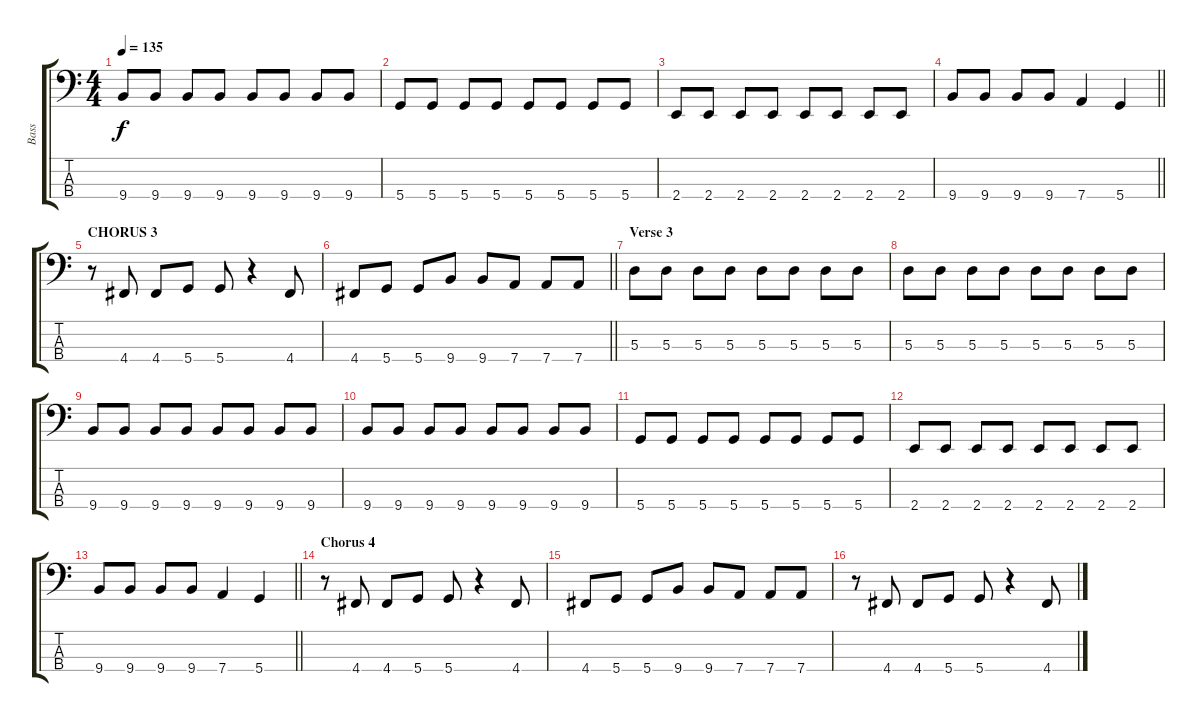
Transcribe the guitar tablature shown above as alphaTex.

\track ("Bass" "Bass") {instrument electricbasspick}
\staff {score tabs}
\tuning (G2 D2 A1 D1) {hide}
\ts (4 4)
\tempo 135
\clef f4
\ks c
9.4.8{dy f} 9.4.8 9.4.8 9.4.8 9.4.8 9.4.8 9.4.8 9.4.8 |
5.4.8 5.4.8 5.4.8 5.4.8 5.4.8 5.4.8 5.4.8 5.4.8 |
2.4.8 2.4.8 2.4.8 2.4.8 2.4.8 2.4.8 2.4.8 2.4.8 |
\barLineRight lightlight
9.4.8 9.4.8 9.4.8 9.4.8 7.4.4 5.4.4 |
\section ("" "CHORUS 3")
r.8 4.4.8 4.4.8 5.4.8 5.4.8 r.4 4.4.8 |
\barLineRight lightlight
4.4.8 5.4.8 5.4.8 9.4.8 9.4.8 7.4.8 7.4.8 7.4.8 |
\section ("" "Verse 3")
5.3.8 5.3.8 5.3.8 5.3.8 5.3.8 5.3.8 5.3.8 5.3.8 |
5.3.8 5.3.8 5.3.8 5.3.8 5.3.8 5.3.8 5.3.8 5.3.8 |
9.4.8 9.4.8 9.4.8 9.4.8 9.4.8 9.4.8 9.4.8 9.4.8 |
9.4.8 9.4.8 9.4.8 9.4.8 9.4.8 9.4.8 9.4.8 9.4.8 |
5.4.8 5.4.8 5.4.8 5.4.8 5.4.8 5.4.8 5.4.8 5.4.8 |
2.4.8 2.4.8 2.4.8 2.4.8 2.4.8 2.4.8 2.4.8 2.4.8 |
\barLineRight lightlight
9.4.8 9.4.8 9.4.8 9.4.8 7.4.4 5.4.4 |
\section ("" "Chorus 4")
r.8 4.4.8 4.4.8 5.4.8 5.4.8 r.4 4.4.8 |
4.4.8 5.4.8 5.4.8 9.4.8 9.4.8 7.4.8 7.4.8 7.4.8 |
r.8 4.4.8 4.4.8 5.4.8 5.4.8 r.4 4.4.8
